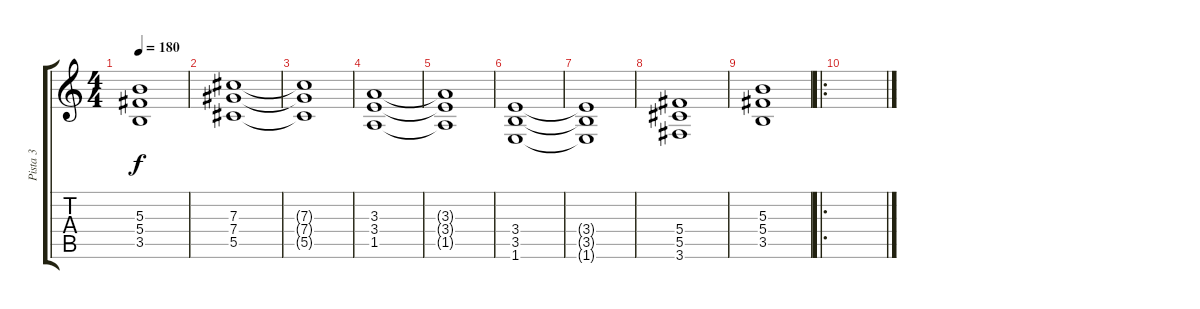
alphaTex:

\track ("Pista 3" "Pista 3") {instrument distortionguitar}
\staff {score tabs}
\tuning (Eb4 Bb3 Gb3 Db3 Ab2 Eb2) {hide}
\ts (4 4)
\tempo 180
\clef g2
\ks c
(5.3 5.4 3.5).1{dy f} |
(7.3 7.4 5.5).1 |
(7.3{t} 7.4{t} 5.5{t}).1 |
(3.3 3.4 1.5).1 |
(3.3{t} 3.4{t} 1.5{t}).1 |
(3.4 3.5 1.6).1 |
(3.4{t} 3.5{t} 1.6{t}).1 |
(5.4 5.5 3.6).1 |
(5.3 5.4 3.5).1 |
\ro
